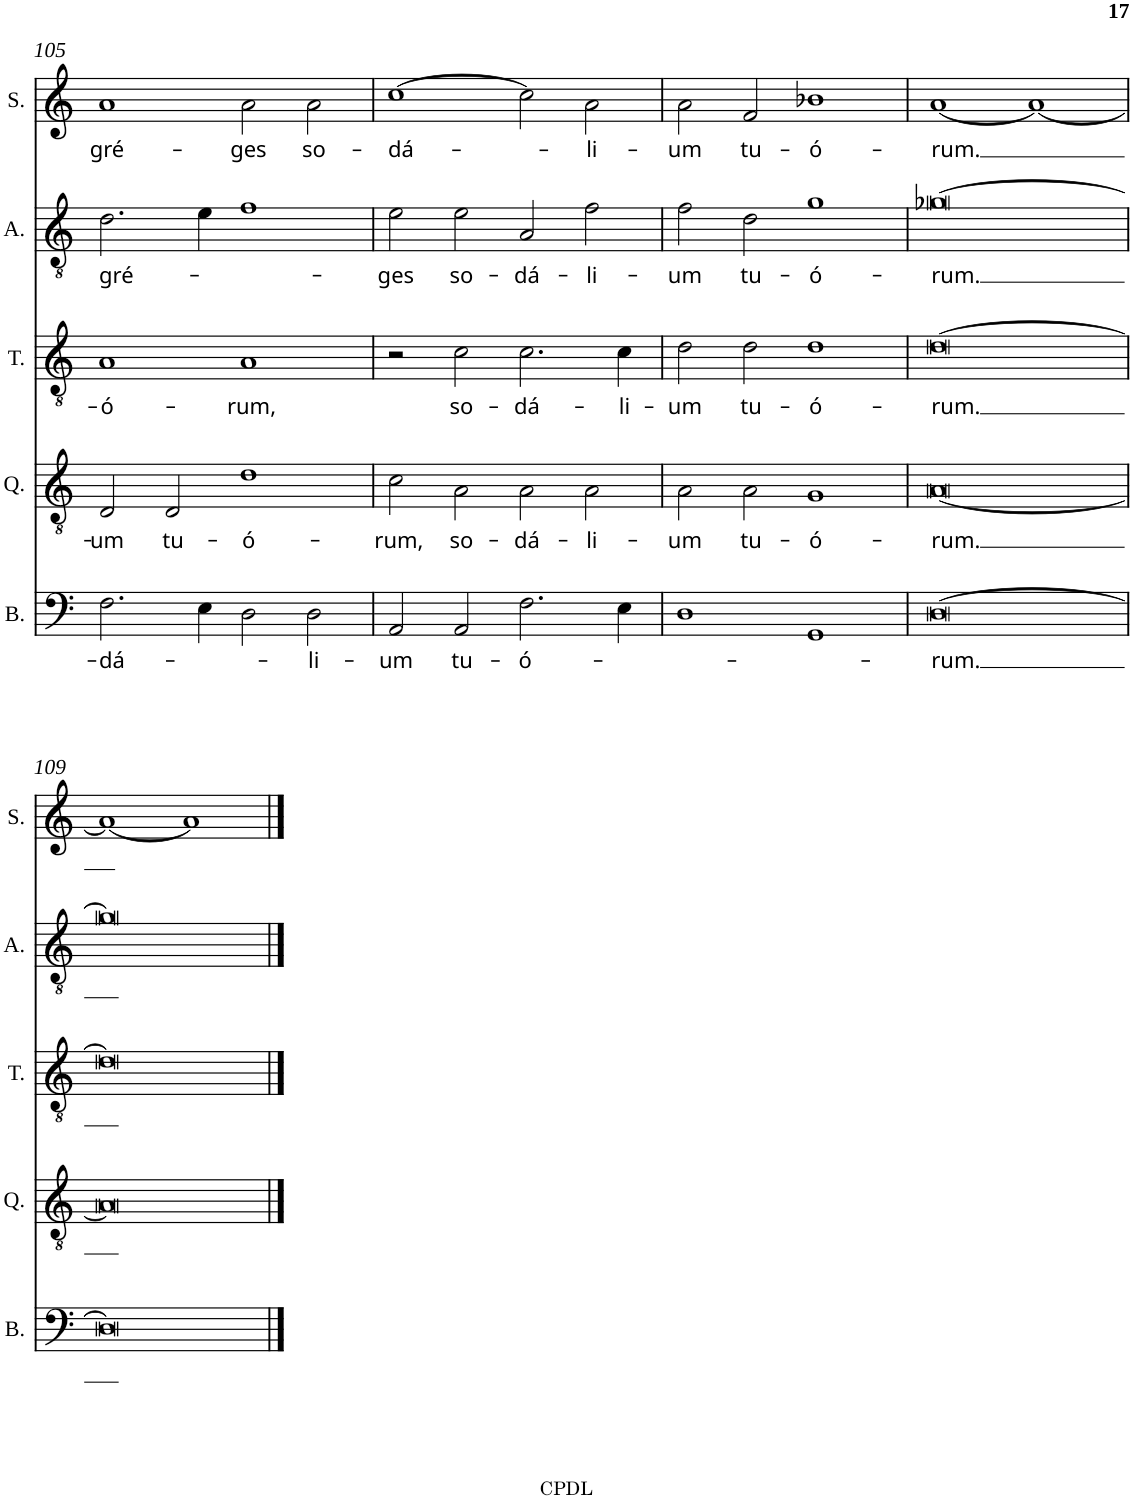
**kern	**text	**kern	**text	**kern	**text	**kern	**text	**kern	**text
*part5	*part5	*part4	*part4	*part3	*part3	*part2	*part2	*part1	*part1
*staff5	*staff5	*staff4	*staff4	*staff3	*staff3	*staff2	*staff2	*staff1	*staff1
*I"Bassus	*	*I"Quintus	*	*I"Tenor	*	*I"Altus	*	*I"Superius	*
*I'B.	*	*I'Q.	*	*I'T.	*	*I'A.	*	*I'S.	*
!!LO:PB:g=z
*clefF4	*	*clefGv2	*	*clefGv2	*	*clefGv2	*	*clefG2	*
*	*	*Trd8c14	*	*	*	*Trd1c2	*	*	*
*k[]	*	*k[]	*	*k[]	*	*k[]	*	*k[]	*
*M4/2	*	*M4/2	*	*M4/2	*	*M4/2	*	*M4/2	*
=105	=105	=105	=105	=105	=105	=105	=105	=105	=105
!	!LO:LY:b	!	!LO:LY:b	!	!LO:LY:b	!	!LO:LY:b	!	!LO:LY:b
2.F\	-dá-	2D/	-um	1A	-ó-	2.d\	gré-	1a	gré-
!	!	!	!LO:LY:b	!	!	!	!	!	!
.	.	2D/	tu-	.	.	.	.	.	.
4E\	.	.	.	.	.	4e\	.	.	.
!	!	!	!LO:LY:b	!	!LO:LY:b	!	!	!	!LO:LY:b
2D\	.	1d	-ó-	1A	-rum,	1f	.	2a\	-ges
!	!LO:LY:b	!	!	!	!	!	!	!	!LO:LY:b
2D\	-li-	.	.	.	.	.	.	2a\	so-
=106	=106	=106	=106	=106	=106	=106	=106	=106	=106
!	!LO:LY:b	!	!LO:LY:b	!	!	!	!LO:LY:b	!	!LO:LY:b
2AA/	-um	2c\	-rum,	2r	.	2e\	-ges	[1cc	-dá-
!	!LO:LY:b	!	!LO:LY:b	!	!LO:LY:b	!	!LO:LY:b	!	!
2AA/	tu-	2A\	so-	2c\	so-	2e\	so-	.	.
!	!LO:LY:b	!	!LO:LY:b	!	!LO:LY:b	!	!LO:LY:b	!	!
2.F\	-ó-	2A\	-dá-	2.c\	-dá-	2A/	-dá-	2cc\]	.
!	!	!	!LO:LY:b	!	!	!	!LO:LY:b	!	!LO:LY:b
.	.	2A\	-li-	.	.	2f\	-li-	2a\	-li-
!	!	!	!	!	!LO:LY:b	!	!	!	!
4E\	.	.	.	4c\	-li-	.	.	.	.
=107	=107	=107	=107	=107	=107	=107	=107	=107	=107
!	!	!	!LO:LY:b	!	!LO:LY:b	!	!LO:LY:b	!	!LO:LY:b
1D	.	2A\	-um	2d\	-um	2f\	-um	2a\	-um
!	!	!	!LO:LY:b	!	!LO:LY:b	!	!LO:LY:b	!	!LO:LY:b
.	.	2A\	tu-	2d\	tu-	2d\	tu-	2f/	tu-
!	!	!	!LO:LY:b	!	!LO:LY:b	!	!LO:LY:b	!	!LO:LY:b
1GG	.	1G	-ó-	1d	-ó-	1g	-ó-	1b-X	-ó-
=108	=108	=108	=108	=108	=108	=108	=108	=108	=108
!	!LO:LY:b	!	!LO:LY:b	!	!LO:LY:b	!	!LO:LY:b	!	!LO:LY:b
[0D	-rum.	[0A	-rum.	[0d	-rum.	[0g-X	-rum.	[1a	-rum.
.	.	.	.	.	.	.	.	1a_	.
!!LO:LB:g=z
=109	=109	=109	=109	=109	=109	=109	=109	=109	=109
0D]	.	0A]	.	0d]	.	0g-]	.	1a_	.
.	.	.	.	.	.	.	.	1a]	.
==	==	==	==	==	==	==	==	==	==
*-	*-	*-	*-	*-	*-	*-	*-	*-	*-
